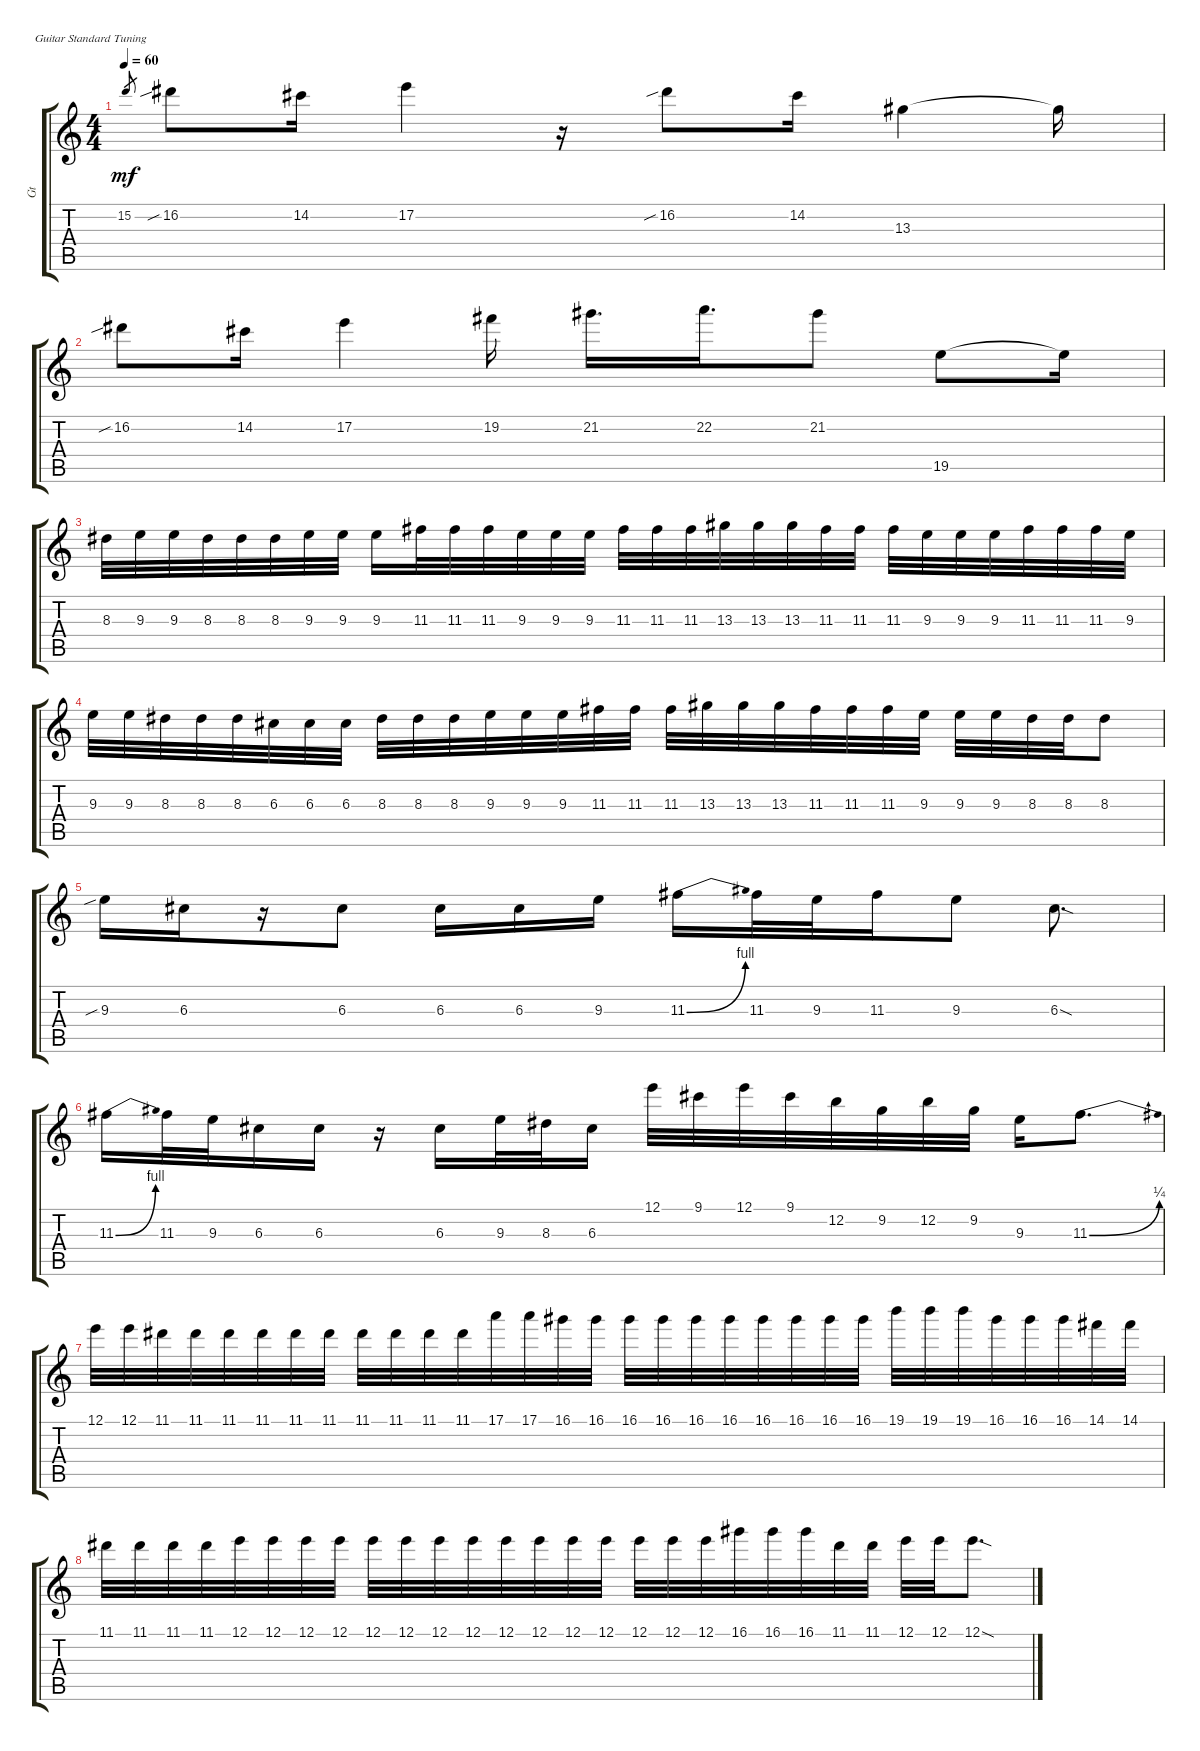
\defaultSystemsLayout 4
\track ("Guitar" "Gt") {instrument distortionguitar}
\staff {score tabs}
\tuning (E4 B3 G3 D3 A2 E2)
\ts (4 4)
\tempo 60
\clef g2
\scale
1.03909
\ks c
15.2.8{gr dy mf} 16.2{sib}.8 14.2.16 17.2.4 r.16 16.2{sib}.8 14.2.16 13.3.4 13.3{t}.16 |
16.2{sib}.8 14.2.16 17.2.4 19.2.16 21.2.16{d} 22.2.16{d} 21.2.8 19.5.8 19.5{t}.16 |
\scale
1.06936 8.3.32 9.3.32 9.3.32 8.3.32 8.3.32 8.3.32 9.3.32 9.3.32 9.3.16 11.3.32 11.3.32 11.3.32 9.3.32 9.3.32 9.3.32 11.3.32 11.3.32 11.3.32 13.3.32 13.3.32 13.3.32 11.3.32 11.3.32 11.3.32 9.3.32 9.3.32 9.3.32 11.3.32 11.3.32 11.3.32 9.3.32 |
\scale
0.930643 9.3.32 9.3.32 8.3.32 8.3.32 8.3.32 6.3.32 6.3.32 6.3.32 8.3.32 8.3.32 8.3.32 9.3.32 9.3.32 9.3.32 11.3.32 11.3.32 11.3.32 13.3.32 13.3.32 13.3.32 11.3.32 11.3.32 11.3.32 9.3.32 9.3.32 9.3.32 8.3.32 8.3.32 8.3.8 |
\scale
1.03909 9.3{sib}.16 6.3.16 r.16 6.3.8 6.3.16 6.3.16 9.3.16 11.3{be (bend 0 0 15 4)}.16 11.3.32 9.3.32 11.3.16 9.3.8 6.3{sod}.8{d} |
11.3{be (bend 0 0 15 4)}.16 11.3.32 9.3.32 6.3.16 6.3.16 r.16 6.3.16 9.3.32 8.3.32 6.3.16 12.1.32 9.1.32 12.1.32 9.1.32 12.2.32 9.2.32 12.2.32 9.2.32 9.3.16 11.3{be (bend 0 0 13.799999999999999 1)}.8{d} |
12.1.32 12.1.32 11.1.32 11.1.32 11.1.32 11.1.32 11.1.32 11.1.32 11.1.32 11.1.32 11.1.32 11.1.32 17.1.32 17.1.32 16.1.32 16.1.32 16.1.32 16.1.32 16.1.32 16.1.32 16.1.32 16.1.32 16.1.32 16.1.32 19.1.32 19.1.32 19.1.32 16.1.32 16.1.32 16.1.32 14.1.32 14.1.32 |
11.1.32 11.1.32 11.1.32 11.1.32 12.1.32 12.1.32 12.1.32 12.1.32 12.1.32 12.1.32 12.1.32 12.1.32 12.1.32 12.1.32 12.1.32 12.1.32 12.1.32 12.1.32 12.1.32 16.1.32 16.1.32 16.1.32 11.1.32 11.1.32 12.1.32 12.1.32 12.1{sod}.8{d}
